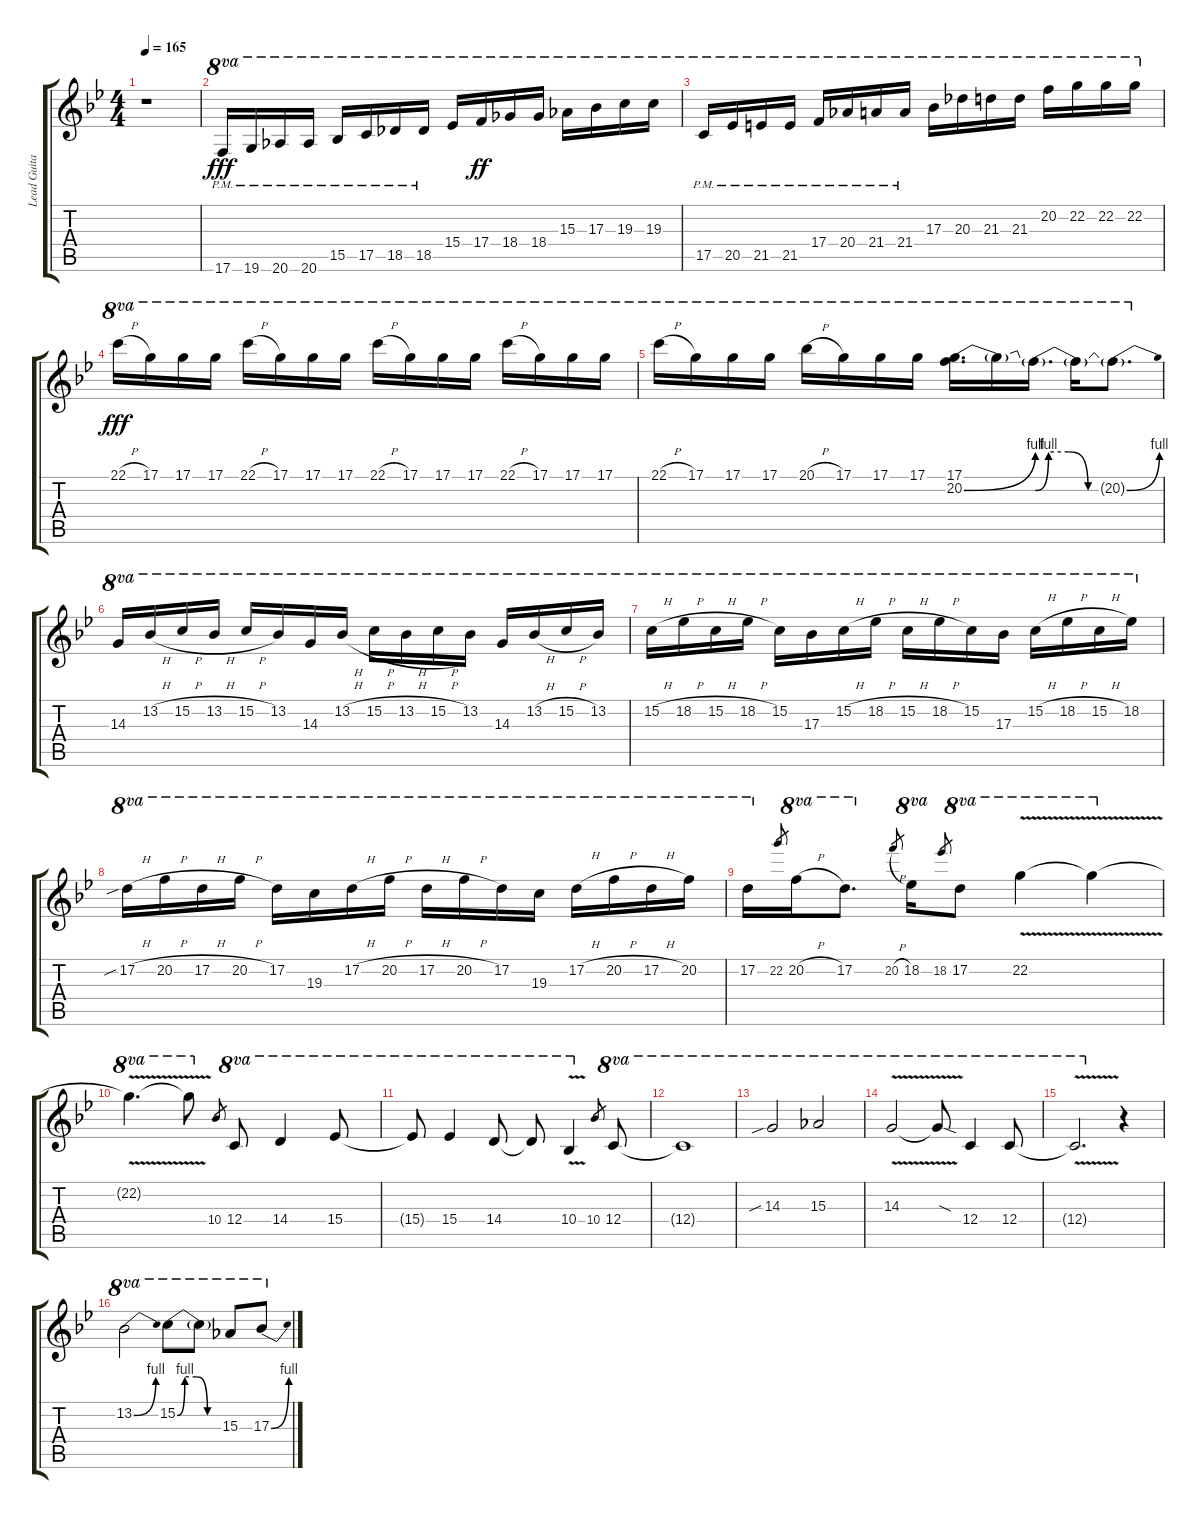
\track ("Lead Guitar" "Lead Guita") {instrument distortionguitar}
\staff {score tabs}
\tuning (D4 A3 F3 C3 G2 C2) {hide}
\ts (4 4)
\tempo 165
\clef g2
\ks bb
r.1{dy mf} |
17.6{pm}.16{ot 8va dy fff} 19.6{pm}.16{ot 8va} 20.6{pm}.16{ot 8va} 20.6{pm}.16{ot 8va} 15.5{pm}.16{ot 8va} 17.5{pm}.16{ot 8va} 18.5{pm}.16{ot 8va} 18.5{pm}.16{ot 8va} 15.4.16{ot 8va} 17.4.16{ot 8va dy ff} 18.4.16{ot 8va} 18.4.16{ot 8va} 15.3.16{ot 8va} 17.3.16{ot 8va} 19.3.16{ot 8va} 19.3.16{ot 8va} |
17.5{pm}.16{ot 8va} 20.5{pm}.16{ot 8va} 21.5{pm}.16{ot 8va} 21.5{pm}.16{ot 8va} 17.4{pm}.16{ot 8va} 20.4{pm}.16{ot 8va} 21.4{pm}.16{ot 8va} 21.4{pm}.16{ot 8va} 17.3.16{ot 8va} 20.3.16{ot 8va} 21.3.16{ot 8va} 21.3.16{ot 8va} 20.2.16{ot 8va} 22.2.16{ot 8va} 22.2.16{ot 8va} 22.2.16{ot 8va} |
22.1{h}.16{ot 8va dy fff} 17.1.16{ot 8va} 17.1.16{ot 8va} 17.1.16{ot 8va} 22.1{h}.16{ot 8va} 17.1.16{ot 8va} 17.1.16{ot 8va} 17.1.16{ot 8va} 22.1{h}.16{ot 8va} 17.1.16{ot 8va} 17.1.16{ot 8va} 17.1.16{ot 8va} 22.1{h}.16{ot 8va} 17.1.16{ot 8va} 17.1.16{ot 8va} 17.1.16{ot 8va} |
22.1{h}.16{ot 8va} 17.1.16{ot 8va} 17.1.16{ot 8va} 17.1.16{ot 8va} 20.1{h}.16{ot 8va} 17.1.16{ot 8va} 17.1.16{ot 8va} 17.1.16{ot 8va} (17.1 20.2{be (bend 0 0 60 4)}).16{d ot 8va} 20.2{t}.16{ot 8va} 20.2{be (custom 0 0 10 4 25 4 40 0 60 0) t}.16{d ot 8va} 20.2{t}.16{ot 8va} 20.2{be (bend 0 0 60 4) t}.8{d ot 8va} |
14.3.16{ot 8va} 13.2{h}.16{ot 8va} 15.2{h}.16{ot 8va} 13.2{h}.16{ot 8va} 15.2{h}.16{ot 8va} 13.2.16{ot 8va} 14.3.16{ot 8va} 13.2{h}.16{ot 8va} 15.2{h}.16{ot 8va} 13.2{h}.16{ot 8va} 15.2{h}.16{ot 8va} 13.2.16{ot 8va} 14.3.16{ot 8va} 13.2{h}.16{ot 8va} 15.2{h}.16{ot 8va} 13.2.16{ot 8va} |
15.2{h}.16{ot 8va} 18.2{h}.16{ot 8va} 15.2{h}.16{ot 8va} 18.2{h}.16{ot 8va} 15.2.16{ot 8va} 17.3.16{ot 8va} 15.2{h}.16{ot 8va} 18.2{h}.16{ot 8va} 15.2{h}.16{ot 8va} 18.2{h}.16{ot 8va} 15.2.16{ot 8va} 17.3.16{ot 8va} 15.2{h}.16{ot 8va} 18.2{h}.16{ot 8va} 15.2{h}.16{ot 8va} 18.2.16{ot 8va} |
17.2{sib h}.16{ot 8va} 20.2{h}.16{ot 8va} 17.2{h}.16{ot 8va} 20.2{h}.16{ot 8va} 17.2.16{ot 8va} 19.3.16{ot 8va} 17.2{h}.16{ot 8va} 20.2{h}.16{ot 8va} 17.2{h}.16{ot 8va} 20.2{h}.16{ot 8va} 17.2.16{ot 8va} 19.3.16{ot 8va} 17.2{h}.16{ot 8va} 20.2{h}.16{ot 8va} 17.2{h}.16{ot 8va} 20.2.16{ot 8va} |
17.2.16{ot 8va} 22.2.8{gr} 20.2{h}.16{ot 8va} 17.2.8{d ot 8va} 20.2{h}.8{gr} 18.2.16{ot 8va} 18.2.8{gr} 17.2.8{ot 8va} 22.2{v}.4{ot 8va} 22.2{v t}.4{ot 8va} |
22.2{v t}.4{d ot 8va} 22.2{v t}.8{ot 8va} 10.4.8{gr} 12.4.8{ot 8va} 14.4.4{ot 8va} 15.4.8{ot 8va} |
15.4{t}.8{ot 8va} 15.4.4{ot 8va} 14.4.8{ot 8va} 14.4{t}.8{ot 8va} 10.4{v}.4{ot 8va} 10.4.8{gr} 12.4.8{ot 8va} |
12.4{t}.1{ot 8va} |
14.3{sib}.2{ot 8va} 15.3.2{ot 8va} |
14.3{v}.2{ot 8va} 14.3{sod t}.8{ot 8va} 12.4.4{ot 8va} 12.4.8{ot 8va} |
12.4{v t}.2{d ot 8va} r.4 |
13.2{be (bend 0 0 60 4)}.2{ot 8va} 15.2{be (custom 0 0 10 4 25 4 40 0 60 0)}.8{ot 8va} 15.2{t}.8{ot 8va} 15.3.8{ot 8va} 17.3{be (bend 0 0 60 4)}.8{ot 8va}
